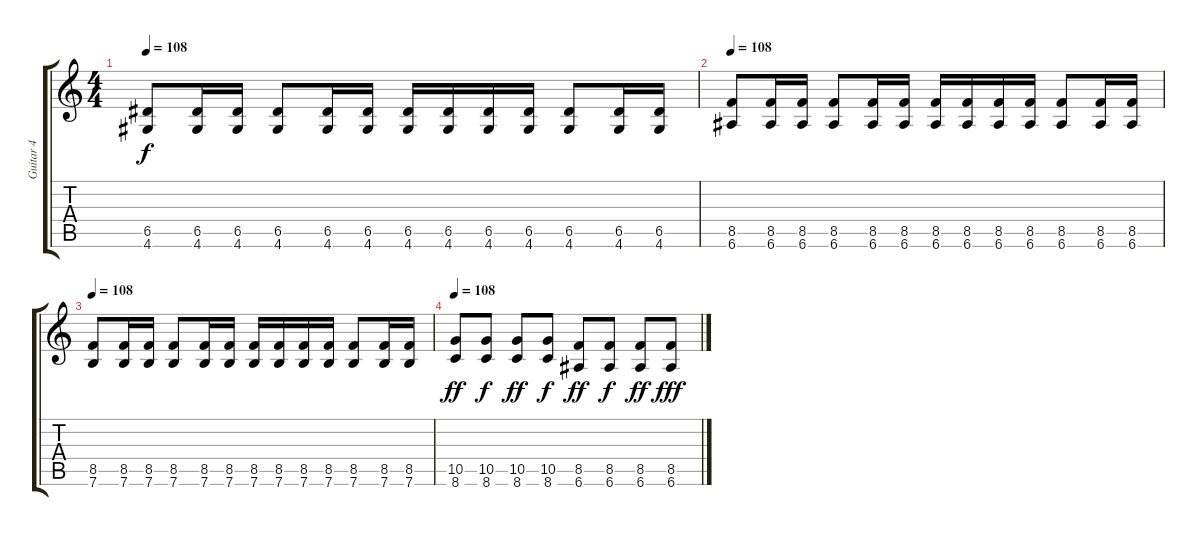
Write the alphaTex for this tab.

\track ("Guitar 4" "Guitar 4") {instrument distortionguitar}
\staff {score tabs}
\tuning (E4 B3 G3 D3 A2 E2) {hide}
\ts (4 4)
\tempo 108
\clef g2
\ks c
(6.5 4.6).8{dy f} (6.5 4.6).16 (6.5 4.6).16 (6.5 4.6).8 (6.5 4.6).16 (6.5 4.6).16 (6.5 4.6).16 (6.5 4.6).16 (6.5 4.6).16 (6.5 4.6).16 (6.5 4.6).8 (6.5 4.6).16 (6.5 4.6).16 |
\tempo 108
(8.5 6.6).8 (8.5 6.6).16 (8.5 6.6).16 (8.5 6.6).8 (8.5 6.6).16 (8.5 6.6).16 (8.5 6.6).16 (8.5 6.6).16 (8.5 6.6).16 (8.5 6.6).16 (8.5 6.6).8 (8.5 6.6).16 (8.5 6.6).16 |
\tempo 108
(8.5 7.6).8 (8.5 7.6).16 (8.5 7.6).16 (8.5 7.6).8 (8.5 7.6).16 (8.5 7.6).16 (8.5 7.6).16 (8.5 7.6).16 (8.5 7.6).16 (8.5 7.6).16 (8.5 7.6).8 (8.5 7.6).16 (8.5 7.6).16 |
\tempo 108
(10.5 8.6).8{dy ff} (10.5 8.6).8{dy f} (10.5 8.6).8{dy ff} (10.5 8.6).8{dy f} (8.5 6.6).8{dy ff} (8.5 6.6).8{dy f} (8.5 6.6).8{dy ff} (8.5 6.6).8{dy fff}
